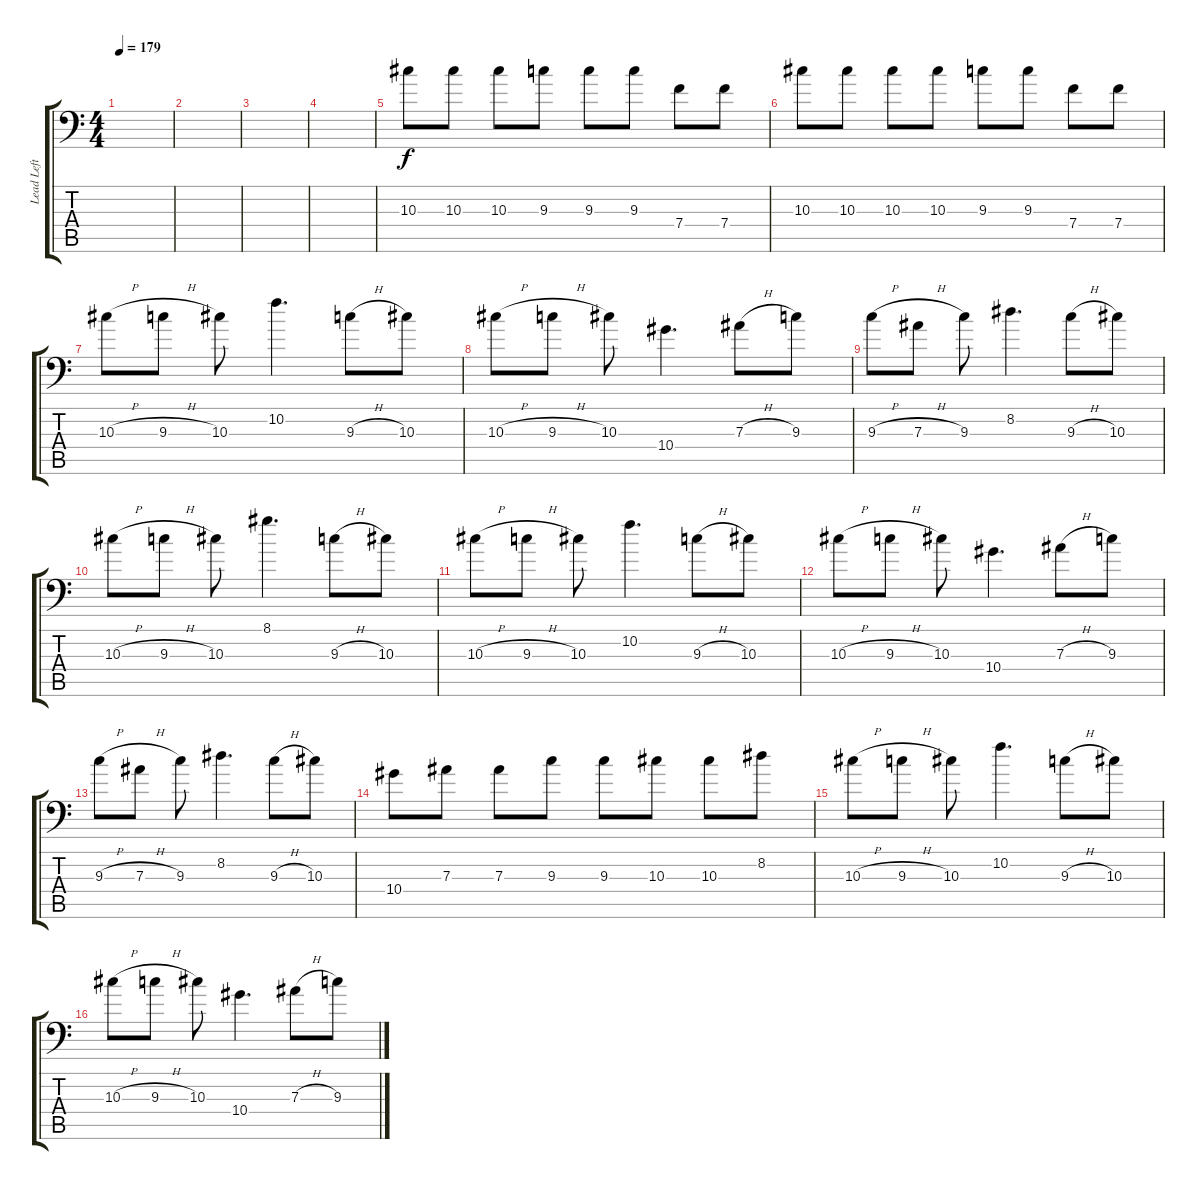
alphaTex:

\track ("Lead Left 1" "Lead Left ") {instrument distortionguitar}
\staff {score tabs}
\tuning (C4 G3 Eb3 Bb2 F2 Bb1) {hide}
\ts (4 4)
\tempo 179
\clef f4
\ks c
|
|
|
|
10.3.8 10.3.8 10.3.8 9.3.8 9.3.8 9.3.8 7.4.8 7.4.8 |
10.3.8 10.3.8 10.3.8 10.3.8 9.3.8 9.3.8 7.4.8 7.4.8 |
10.3{h}.8 9.3{h}.8 10.3.8 10.2.4{d} 9.3{h}.8 10.3.8 |
10.3{h}.8 9.3{h}.8 10.3.8 10.4.4{d} 7.3{h}.8 9.3.8 |
9.3{h}.8 7.3{h}.8 9.3.8 8.2.4{d} 9.3{h}.8 10.3.8 |
10.3{h}.8 9.3{h}.8 10.3.8 8.1.4{d} 9.3{h}.8 10.3.8 |
10.3{h}.8 9.3{h}.8 10.3.8 10.2.4{d} 9.3{h}.8 10.3.8 |
10.3{h}.8 9.3{h}.8 10.3.8 10.4.4{d} 7.3{h}.8 9.3.8 |
9.3{h}.8 7.3{h}.8 9.3.8 8.2.4{d} 9.3{h}.8 10.3.8 |
10.4.8 7.3.8 7.3.8 9.3.8 9.3.8 10.3.8 10.3.8 8.2.8 |
10.3{h}.8 9.3{h}.8 10.3.8 10.2.4{d} 9.3{h}.8 10.3.8 |
10.3{h}.8 9.3{h}.8 10.3.8 10.4.4{d} 7.3{h}.8 9.3.8
